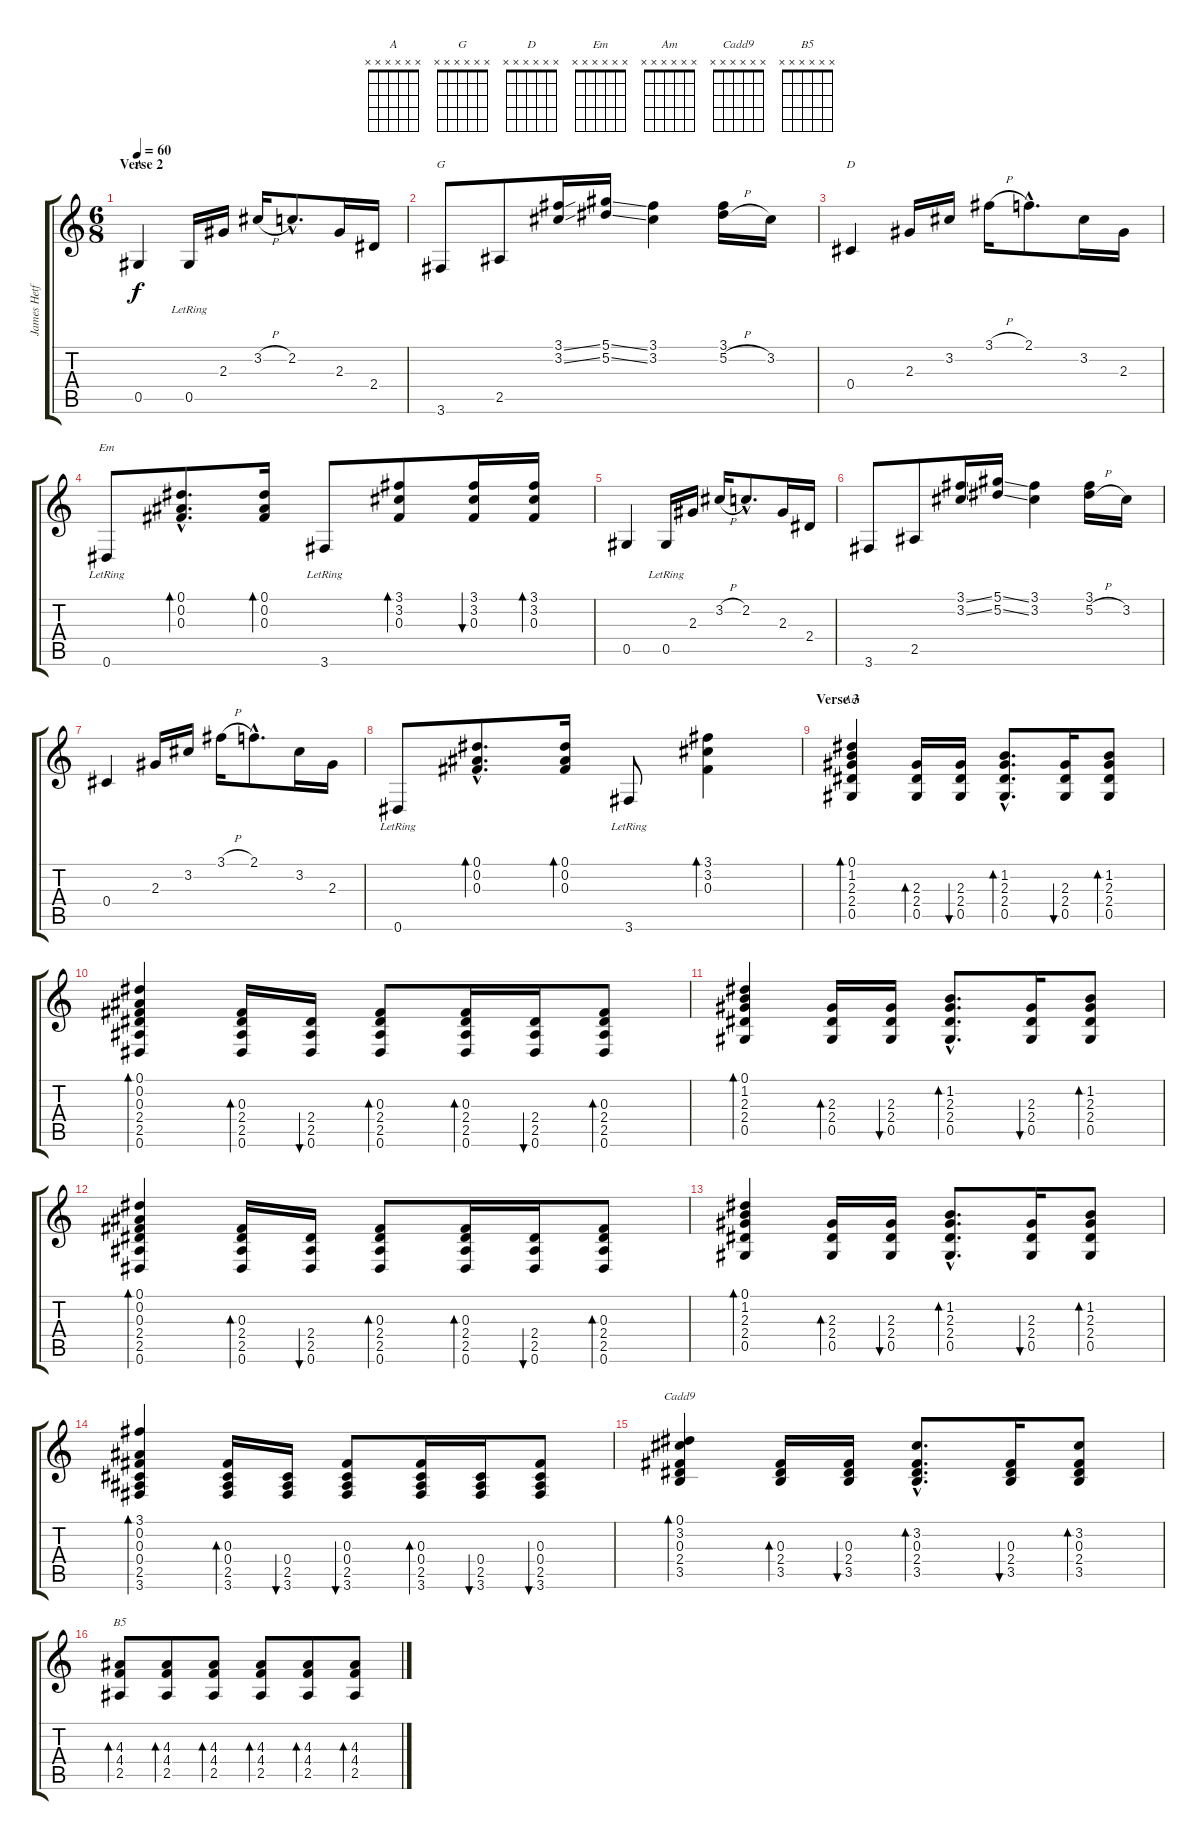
\track ("James Hetfield" "James Hetf") {instrument electricguitarclean}
\staff {score tabs}
\tuning (Eb4 Bb3 Gb3 Db3 Ab2 Eb2) {hide}
\chord ("A" x x x x x x)
\chord ("G" x x x x x x)
\chord ("D" x x x x x x)
\chord ("Em" x x x x x x)
\chord ("Am" x x x x x x)
\chord ("Cadd9" x x x x x x)
\chord ("B5" x x x x x x)
\ts (6 8)
\section ("" "Verse 2")
\tempo 60
\clef g2
\ks c
0.5.4{ch "A" dy f} 0.5{lr}.16 2.3.16 3.2{h}.16 2.2{hac}.8{d} 2.3.16 2.4.16 |
3.6.8{ch "G"} 2.5.8 (3.1{ss} 3.2{ss}).16 (5.1{ss} 5.2{ss}).16 (3.1 3.2).4 (3.1 5.2{h}).16 3.2.16 |
0.4.4{ch "D"} 2.3.16 3.2.16 3.1{h}.16 2.1{hac}.8{d} 3.2.16 2.3.16 |
0.6{lr}.8{ch "Em"} (0.1{hac} 0.2{hac} 0.3{hac}).8{d bd 60} (0.1 0.2 0.3).16{bd 60} 3.6{lr}.8 (3.1 3.2 0.3).8{bd 60} (3.1 3.2 0.3).16{bu 60} (3.1 3.2 0.3).16{bd 60} |
0.5.4 0.5{lr}.16 2.3.16 3.2{h}.16 2.2{hac}.8{d} 2.3.16 2.4.16 |
3.6.8 2.5.8 (3.1{ss} 3.2{ss}).16 (5.1{ss} 5.2{ss}).16 (3.1 3.2).4 (3.1 5.2{h}).16 3.2.16 |
0.4.4 2.3.16 3.2.16 3.1{h}.16 2.1{hac}.8{d} 3.2.16 2.3.16 |
0.6{lr}.8 (0.1{hac} 0.2{hac} 0.3{hac}).8{d bd 60} (0.1 0.2 0.3).16{bd 60} 3.6{lr}.8 (3.1 3.2 0.3).4{bd 60} |
\section ("" "Verse 3")
(0.1 1.2 2.3 2.4 0.5).4{bd 60 ch "Am"} (2.3 2.4 0.5).16{bd 60} (2.3 2.4 0.5).16{bu 60} (1.2{hac} 2.3{hac} 2.4{hac} 0.5{hac}).8{d bd 60} (2.3 2.4 0.5).16{bu 60} (1.2 2.3 2.4 0.5).8{bd 60} |
(0.1 0.2 0.3 2.4 2.5 0.6).4{bd 60} (0.3 2.4 2.5 0.6).16{bd 60} (2.4 2.5 0.6).16{bu 60} (0.3 2.4 2.5 0.6).8{bd 60} (0.3 2.4 2.5 0.6).16{bd 60} (2.4 2.5 0.6).16{bu 60} (0.3 2.4 2.5 0.6).8{bd 60} |
(0.1 1.2 2.3 2.4 0.5).4{bd 60} (2.3 2.4 0.5).16{bd 60} (2.3 2.4 0.5).16{bu 60} (1.2{hac} 2.3{hac} 2.4{hac} 0.5{hac}).8{d bd 60} (2.3 2.4 0.5).16{bu 60} (1.2 2.3 2.4 0.5).8{bd 60} |
(0.1 0.2 0.3 2.4 2.5 0.6).4{bd 60} (0.3 2.4 2.5 0.6).16{bd 60} (2.4 2.5 0.6).16{bu 60} (0.3 2.4 2.5 0.6).8{bd 60} (0.3 2.4 2.5 0.6).16{bd 60} (2.4 2.5 0.6).16{bu 60} (0.3 2.4 2.5 0.6).8{bd 60} |
(0.1 1.2 2.3 2.4 0.5).4{bd 60} (2.3 2.4 0.5).16{bd 60} (2.3 2.4 0.5).16{bu 60} (1.2{hac} 2.3{hac} 2.4{hac} 0.5{hac}).8{d bd 60} (2.3 2.4 0.5).16{bu 60} (1.2 2.3 2.4 0.5).8{bd 60} |
(3.1 0.2 0.3 0.4 2.5 3.6).4{bd 60} (0.3 0.4 2.5 3.6).16{bd 60} (0.4 2.5 3.6).16{bu 60} (0.3 0.4 2.5 3.6).8{bu 60} (0.3 0.4 2.5 3.6).16{bd 60} (0.4 2.5 3.6).16{bu 60} (0.3 0.4 2.5 3.6).8{bu 60} |
(0.1 3.2 0.3 2.4 3.5).4{bd 60 ch "Cadd9"} (0.3 2.4 3.5).16{bd 60} (0.3 2.4 3.5).16{bu 60} (3.2{hac} 0.3{hac} 2.4{hac} 3.5{hac}).8{d bd 60} (0.3 2.4 3.5).16{bu 60} (3.2 0.3 2.4 3.5).8{bd 60} |
(4.3 4.4 2.5).8{bd 60 ch "B5"} (4.3 4.4 2.5).8{bd 60} (4.3 4.4 2.5).8{bd 60} (4.3 4.4 2.5).8{bd 60} (4.3 4.4 2.5).8{bd 60} (4.3 4.4 2.5).8{bd 60}
